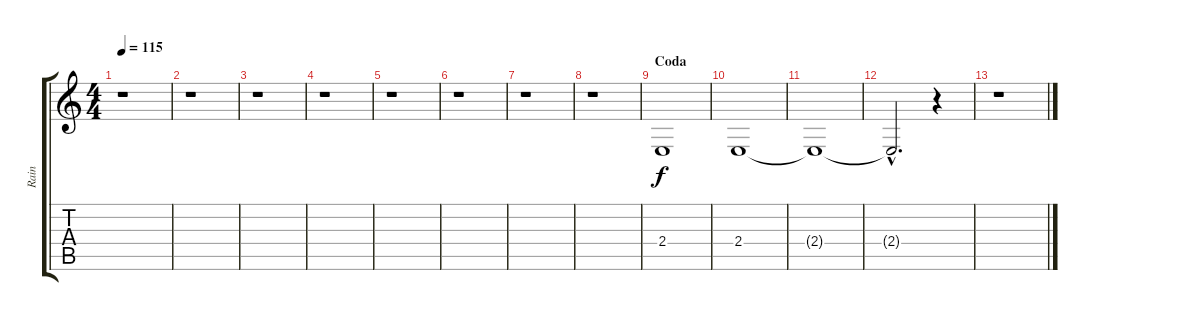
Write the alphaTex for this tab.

\track ("Rain" "Rain") {instrument seashore}
\staff {score tabs}
\tuning (E4 B3 G3 D3 A2 E2) {hide}
\ts (4 4)
\tempo 115
\clef g2
\ks c
r.1{dy f} |
r.1 |
r.1 |
r.1 |
r.1 |
r.1 |
r.1 |
r.1 |
\section ("" "Coda")
2.4.1{balance 16} |
2.4.1 |
2.4{t}.1 |
2.4{hac t}.2{d} r.4 |
r.1
